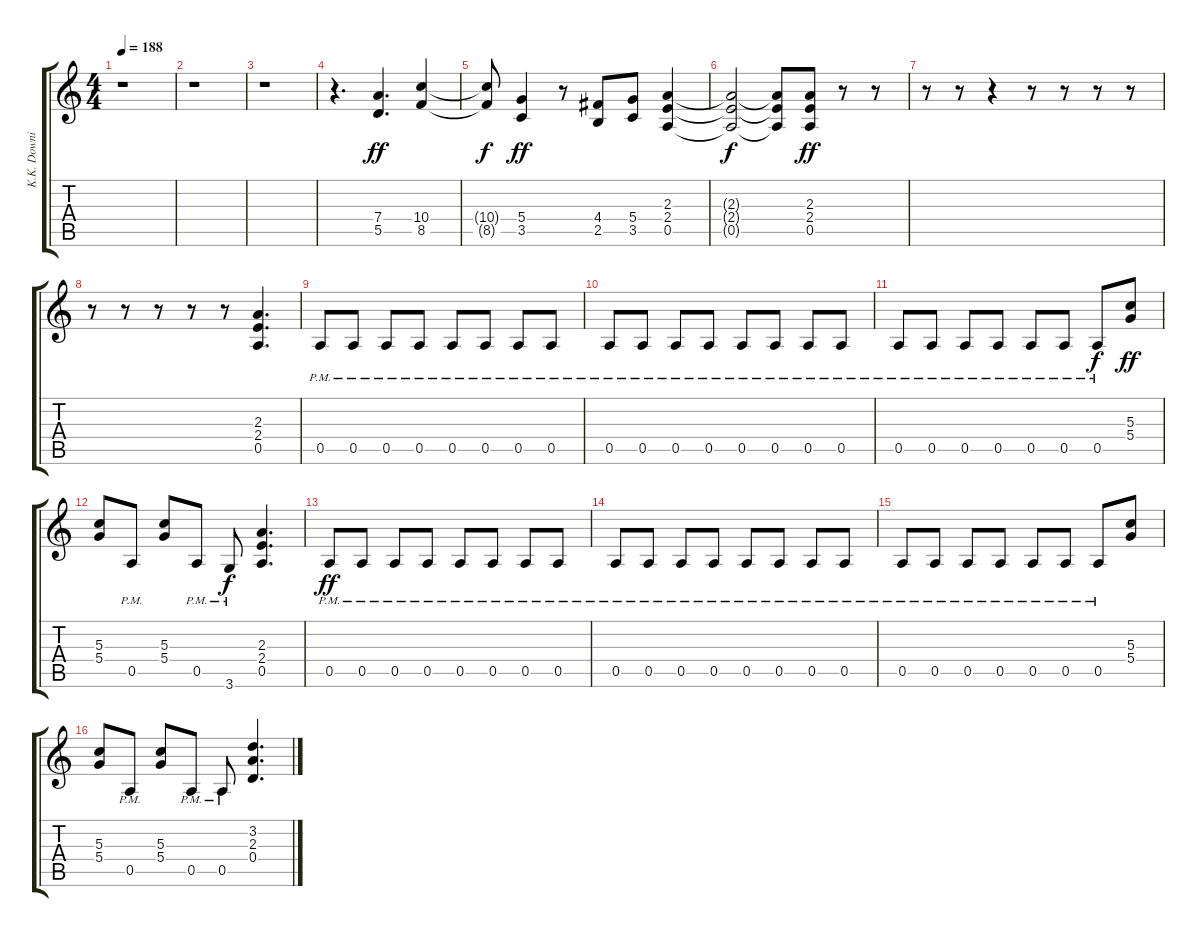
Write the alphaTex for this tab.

\track ("K.K. Downing" "K.K. Downi") {instrument distortionguitar}
\staff {score tabs}
\tuning (E4 B3 G3 D3 A2 E2) {hide}
\ts (4 4)
\tempo 188
\clef g2
\ks c
r.1{dy f} |
r.1 |
r.1 |
r.4{d} (7.4 5.5).4{d dy ff} (10.4 8.5).4 |
(10.4{t} 8.5{t}).8{dy f} (5.4 3.5).4{dy ff} r.8 (4.4 2.5).8 (5.4 3.5).8 (2.3 2.4 0.5).4 |
(2.3{t} 2.4{t} 0.5{t}).2{dy f} (2.3{t} 2.4{t} 0.5{t}).8 (2.3 2.4 0.5).8{dy ff} r.8 r.8 |
r.8 r.8 r.4 r.8 r.8 r.8 r.8 |
r.8 r.8 r.8 r.8 r.8 (2.3 2.4 0.5).4{d} |
0.5{pm}.8 0.5{pm}.8 0.5{pm}.8 0.5{pm}.8 0.5{pm}.8 0.5{pm}.8 0.5{pm}.8 0.5{pm}.8 |
0.5{pm}.8 0.5{pm}.8 0.5{pm}.8 0.5{pm}.8 0.5{pm}.8 0.5{pm}.8 0.5{pm}.8 0.5{pm}.8 |
0.5{pm}.8 0.5{pm}.8 0.5{pm}.8 0.5{pm}.8 0.5{pm}.8 0.5{pm}.8 0.5{pm}.8{dy f} (5.3 5.4).8{dy ff} |
(5.3 5.4).8 0.5{pm}.8 (5.3 5.4).8 0.5{pm}.8 3.6{pm}.8{dy f} (2.3 2.4 0.5).4{d} |
0.5{pm}.8{dy ff} 0.5{pm}.8 0.5{pm}.8 0.5{pm}.8 0.5{pm}.8 0.5{pm}.8 0.5{pm}.8 0.5{pm}.8 |
0.5{pm}.8 0.5{pm}.8 0.5{pm}.8 0.5{pm}.8 0.5{pm}.8 0.5{pm}.8 0.5{pm}.8 0.5{pm}.8 |
0.5{pm}.8 0.5{pm}.8 0.5{pm}.8 0.5{pm}.8 0.5{pm}.8 0.5{pm}.8 0.5{pm}.8 (5.3 5.4).8 |
(5.3 5.4).8 0.5{pm}.8 (5.3 5.4).8 0.5{pm}.8 0.5{pm}.8 (3.2 2.3 0.4).4{d}
